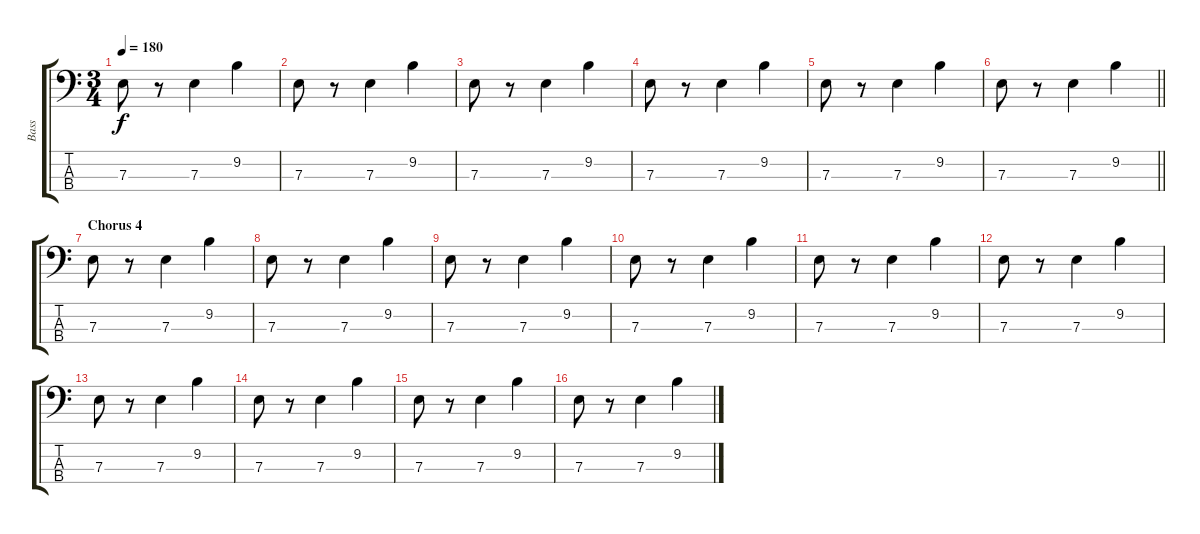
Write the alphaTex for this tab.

\track ("Bass" "Bass") {instrument electricbassfinger}
\staff {score tabs}
\tuning (G2 D2 A1 E1) {hide}
\ts (3 4)
\tempo 180
\clef f4
\ks c
7.3.8{dy f} r.8 7.3.4 9.2.4 |
7.3.8 r.8 7.3.4 9.2.4 |
7.3.8 r.8 7.3.4 9.2.4 |
7.3.8 r.8 7.3.4 9.2.4 |
7.3.8 r.8 7.3.4 9.2.4 |
\barLineRight lightlight
7.3.8 r.8 7.3.4 9.2.4 |
\section ("" "Chorus 4")
7.3.8 r.8 7.3.4 9.2.4 |
7.3.8 r.8 7.3.4 9.2.4 |
7.3.8 r.8 7.3.4 9.2.4 |
7.3.8 r.8 7.3.4 9.2.4 |
7.3.8 r.8 7.3.4 9.2.4 |
7.3.8 r.8 7.3.4 9.2.4 |
7.3.8 r.8 7.3.4 9.2.4 |
7.3.8 r.8 7.3.4 9.2.4 |
7.3.8 r.8 7.3.4 9.2.4 |
7.3.8 r.8 7.3.4 9.2.4
